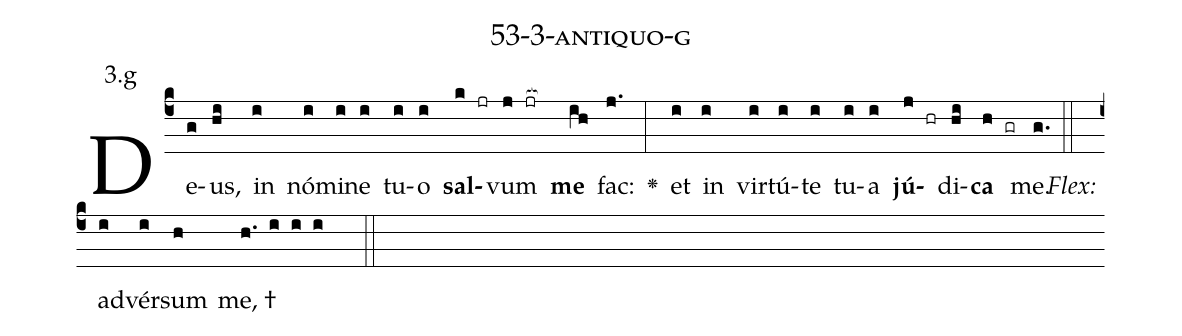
name: 53-3-antiquo-g;
annotation: 3.g;
%%
(c4)De(g)us,(hi) in(i) nó(i)mi(i)ne(i) tu(i)o(i) <b>sal</b>(k jr)vum(j jr[ocb:1{]) <b>me</b>(ih[ocb:0}]) fac:(j.) <v>\greheightstar</v>(:) et(i) in(i) vir(i)tú(i)te(i) tu(i)a(i) <b>jú</b>(j hr)di(hi)<b>ca</b>(h gr) me.(g.) (::)
<i>Flex:</i>()  ad(i)vér(i)sum(h) me, †(h. i i i  ::)

%E(i) u(i) o(j) u(hi) a(h) e.(g.) (::)
